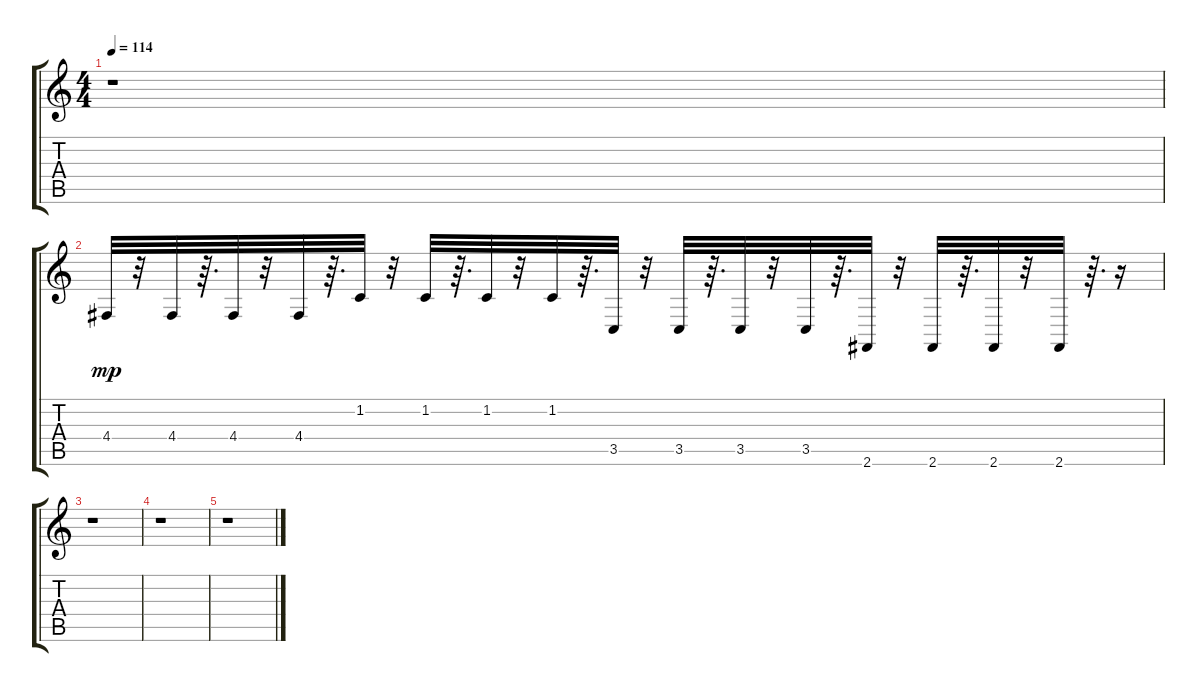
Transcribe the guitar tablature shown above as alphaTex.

\track "" {instrument melodictom}
\staff {score tabs}
\tuning (E4 B3 G3 D3 A2 E2) {hide}
\ts (4 4)
\tempo 114
\clef g2
\ks c
r.1{dy mp} |
4.4.32 r.32 4.4.32 r.64{d} 4.4.32 r.32 4.4.32 r.64{d} 1.2.32 r.32 1.2.32 r.64{d} 1.2.32 r.32 1.2.32 r.64{d} 3.5.32 r.32 3.5.32 r.64{d} 3.5.32 r.32 3.5.32 r.64{d} 2.6.32 r.32 2.6.32 r.64{d} 2.6.32 r.32 2.6.32 r.64{d} r.16 |
r.1 |
r.1 |
r.1
